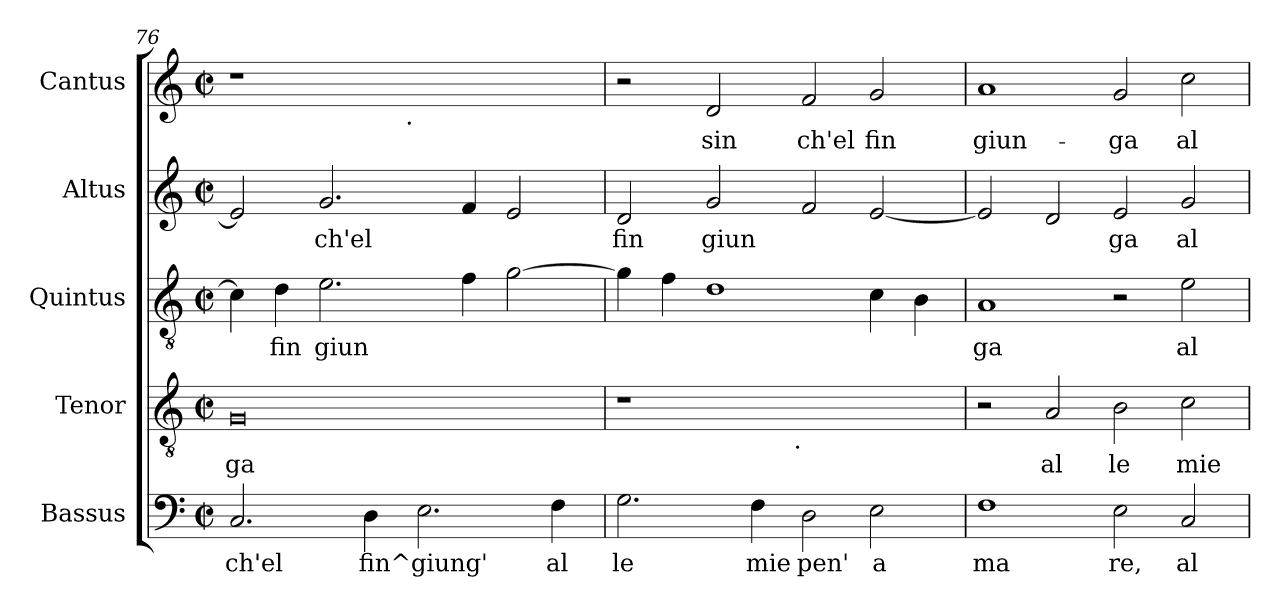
**kern	**text	**kern	**text	**kern	**text	**kern	**text	**kern	**text
*part5	*part5	*part4	*part4	*part3	*part3	*part2	*part2	*part1	*part1
*staff5	*staff5	*staff4	*staff4	*staff3	*staff3	*staff2	*staff2	*staff1	*staff1
*I"Bassus	*	*I"Tenor	*	*I"Quintus	*	*I"Altus	*	*I"Cantus	*
*clefF4	*	*clefGv2	*	*clefGv2	*	*clefG2	*	*clefG2	*
*k[]	*	*k[]	*	*k[]	*	*k[]	*	*k[]	*
*C:	*	*C:	*	*C:	*	*C:	*	*C:	*
*M2/2	*	*M2/2	*	*M2/2	*	*M2/2	*	*M2/2	*
*met(c|)	*	*met(c|)	*	*met(c|)	*	*met(c|)	*	*met(c|)	*
=76	=76	=76	=76	=76	=76	=76	=76	=76	=76
!	!LO:LY:b:cj	!	!LO:LY:b:cj	!	!LO:LY:b:cj	!	!LO:LY:b:cj	!	!
*	*	*	*	*	*	*	*	*^	*
2.C/	ch'el	0G	ga	4c\]	.	2e/]	.	1r	2ryy	.
!	!	!	!	!	!LO:LY:b:cj	!	!	!	!	!
.	.	.	.	4d\	fin	.	.	.	.	.
!	!	!	!	!	!LO:LY:b:cj	!	!LO:LY:b:cj	!	!	!
.	.	.	.	2.e\	giun-	2.g/	ch'el	.	4...ryy	.
!	!LO:LY:b:cj	!	!	!	!	!	!	!	!	!
4D\	fin^giung'	.	.	.	.	.	.	.	.	.
!	!	!	!	!	!	!	!	!	!LO:TX:b:t=.	!
.	.	.	.	.	.	.	.	.	1ryy	.
!	!LO:LY:b:cj	!	!	!	!	!	!	!	!	!
2.E\	.	.	.	.	.	.	.	1ryy	.	.
!	!	!	!	!	!LO:LY:b:cj	!	!LO:LY:b:cj	!	!	!
.	.	.	.	4f\	--	4f/	.	.	.	.
!	!	!	!	!	!LO:LY:b:cj	!	!LO:LY:b:cj	!	!	!
.	.	.	.	[>2g\	--	2e/	.	.	.	.
!	!LO:LY:b:cj	!	!	!	!	!	!	!	!	!
4F\	al	.	.	.	.	.	.	.	.	.
.	.	.	.	.	.	.	.	.	32ryy	.
=77	=77	=77	=77	=77	=77	=77	=77	=77	=77	=77
!	!LO:LY:b:cj	!	!	!	!LO:LY:b:cj	!	!LO:LY:b:cj	!	!	!
*	*	*^	*	*	*	*	*	*v	*v	*
2.G\	le	1r	2ryy	.	4g\]	--	2d/	fin	2r	.
!	!	!	!	!	!	!LO:LY:b:cj	!	!	!	!
.	.	.	.	.	4f\	--	.	.	.	.
!	!	!	!	!	!	!LO:LY:b:cj	!	!LO:LY:b:cj	!	!LO:LY:b:cj
.	.	.	4ryy	.	1d	--	2g/	giun	2d/	sin
!	!LO:LY:b:cj	!	!	!	!	!	!	!	!	!
4F\	mie	.	8...ryy	.	.	.	.	.	.	.
!	!	!	!LO:TX:b:t=.	!	!	!	!	!	!	!
.	.	.	1ryy	.	.	.	.	.	.	.
!	!LO:LY:b:cj	!	!	!	!	!	!	!LO:LY:b:cj	!	!LO:LY:b:cj
2D\	pen'	1ryy	.	.	.	.	2f/	.	2f/	ch'el
!	!LO:LY:b:cj	!	!	!	!	!LO:LY:b:cj	!	!LO:LY:b:cj	!	!LO:LY:b:cj
2E\	a	.	.	.	4c\	--	[<2e/	.	2g/	fin
!	!	!	!	!	!	!LO:LY:b:cj	!	!	!	!
.	.	.	.	.	4B\	--	.	.	.	.
.	.	.	64ryy	.	.	.	.	.	.	.
=78	=78	=78	=78	=78	=78	=78	=78	=78	=78	=78
!	!LO:LY:b:cj	!	!	!	!	!LO:LY:b:cj	!	!LO:LY:b:cj	!	!LO:LY:b:cj
*	*	*v	*v	*	*	*	*	*	*	*
1F	ma	2r	.	1A	-ga	2e/]	.	1a	giun-
!	!	!	!LO:LY:b:cj	!	!	!	!LO:LY:b:cj	!	!
.	.	2A/	al	.	.	2d/	.	.	.
!	!LO:LY:b:cj	!	!LO:LY:b:cj	!	!	!	!LO:LY:b:cj	!	!LO:LY:b:cj
2E\	re,	2B\	le	2r	.	2e/	ga	2g/	-ga
!	!LO:LY:b:cj	!	!LO:LY:b:cj	!	!LO:LY:b:cj	!	!LO:LY:b:cj	!	!LO:LY:b:cj
2C/	al	2c\	mie	2e\	al-	2g/	al	2cc\	al-
=	=	=	=	=	=	=	=	=	=
*-	*-	*-	*-	*-	*-	*-	*-	*-	*-
